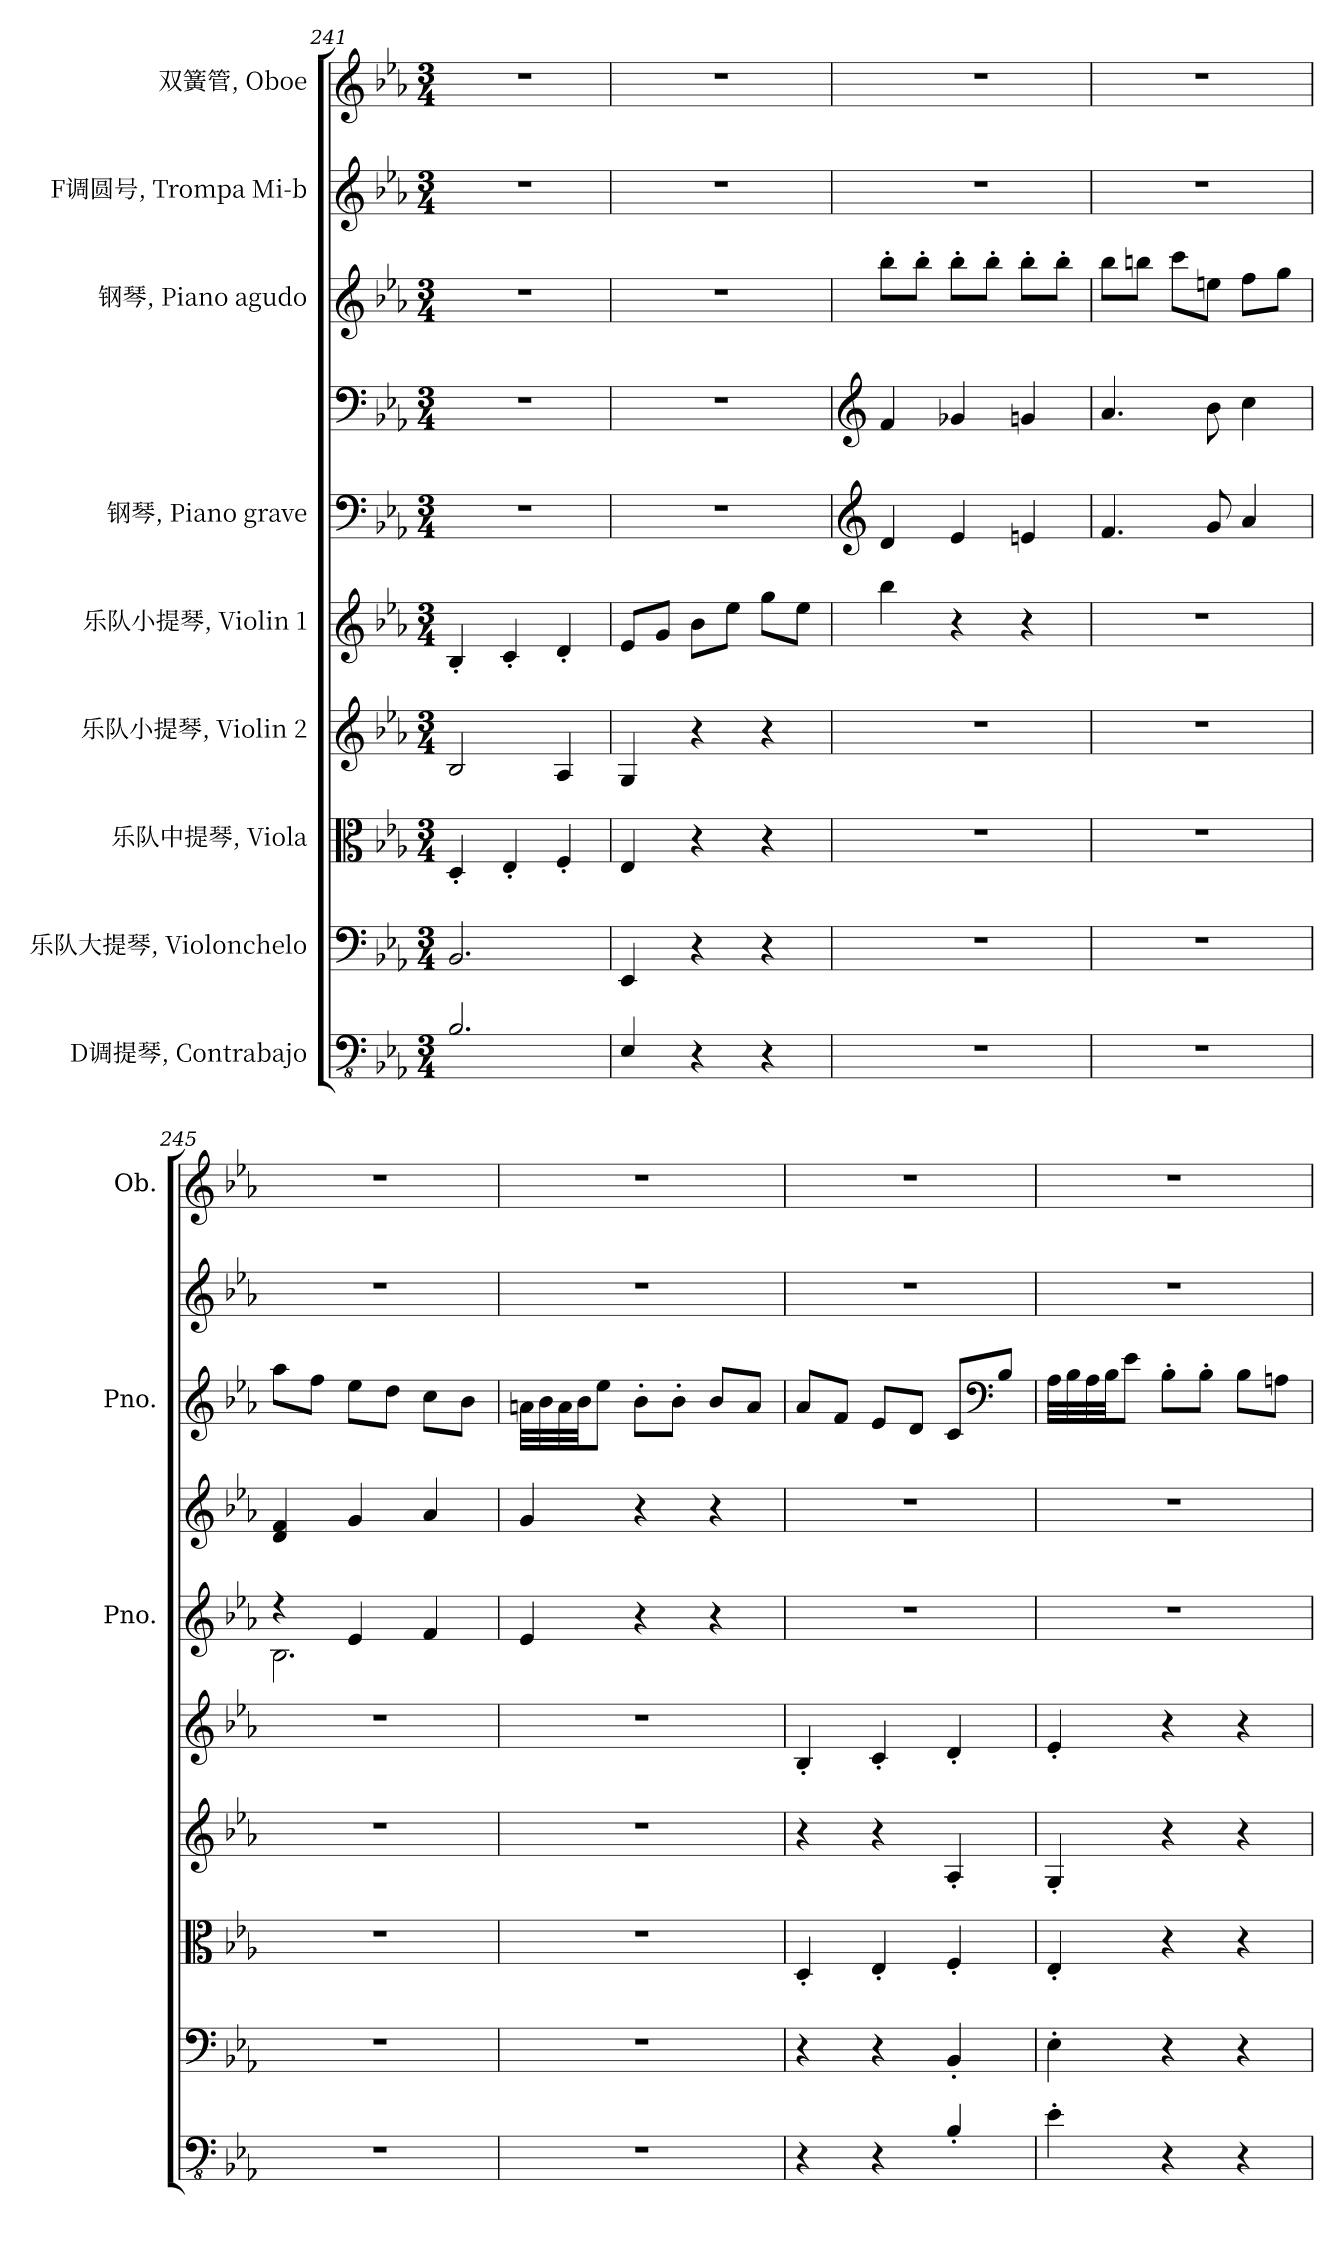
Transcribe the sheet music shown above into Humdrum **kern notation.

**kern	**kern	**kern	**kern	**kern	**kern	**kern	**kern	**kern	**kern
*part9	*part8	*part7	*part6	*part5	*part4	*part4	*part3	*part2	*part1
*staff10	*staff9	*staff8	*staff7	*staff6	*staff5	*staff4	*staff3	*staff2	*staff1
*I"D调提琴, Contrabajo	*I"乐队大提琴, Violonchelo	*I"乐队中提琴, Viola	*I"乐队小提琴, Violin 2	*I"乐队小提琴, Violin 1	*I"钢琴, Piano grave	*	*I"钢琴, Piano agudo	*I"F调圆号, Trompa Mi-b	*I"双簧管, Oboe
*	*	*	*	*	*I'Pno.	*	*I'Pno.	*	*I'Ob.
*clefFv4	*clefF4	*clefC3	*clefG2	*clefG2	*clefF4	*clefF4	*clefG2	*clefG2	*clefG2
*ITrd7c12	*	*	*	*	*	*	*	*ITrd4c7	*
*k[b-e-a-]	*k[b-e-a-]	*k[b-e-a-]	*k[b-e-a-]	*k[b-e-a-]	*k[b-e-a-]	*k[b-e-a-]	*k[b-e-a-]	*k[b-e-a-d-]	*k[b-e-a-]
*M3/4	*M3/4	*M3/4	*M3/4	*M3/4	*M3/4	*M3/4	*M3/4	*M3/4	*M3/4
=241	=241	=241	=241	=241	=241	=241	=241	=241	=241
2.BBB-/	2.BB-/	4D'/	2B-/	4B-'/	2.r	2.r	2.r	2.r	2.r
.	.	4E-'/	.	4c'/	.	.	.	.	.
.	.	4F'/	4A-/	4d'/	.	.	.	.	.
=242	=242	=242	=242	=242	=242	=242	=242	=242	=242
*	*	*	*	*	*	*	*	*	*MM145
4EEE-/	4EE-/	4E-/	4G/	8e-/L	2.r	2.r	2.r	2.r	2.r
.	.	.	.	8g/J	.	.	.	.	.
4r	4r	4r	4r	8b-\L	.	.	.	.	.
.	.	.	.	8ee-\J	.	.	.	.	.
4r	4r	4r	4r	8gg\L	.	.	.	.	.
.	.	.	.	8ee-\J	.	.	.	.	.
=243	=243	=243	=243	=243	=243	=243	=243	=243	=243
*	*	*	*	*	*clefG2	*clefG2	*	*	*
2.r	2.r	2.r	2.r	4bb-\	4d/	4f/	8bb-'\L	2.r	2.r
.	.	.	.	.	.	.	8bb-'\J	.	.
.	.	.	.	4r	4e-/	4g-X/	8bb-'\L	.	.
.	.	.	.	.	.	.	8bb-'\J	.	.
.	.	.	.	4r	4en/	4gn/	8bb-'\L	.	.
.	.	.	.	.	.	.	8bb-'\J	.	.
!!LO:PB:g=z
=244	=244	=244	=244	=244	=244	=244	=244	=244	=244
2.r	2.r	2.r	2.r	2.r	4.f/	4.a-/	8bb-\L	2.r	2.r
.	.	.	.	.	.	.	8bbn\J	.	.
.	.	.	.	.	.	.	8ccc\L	.	.
.	.	.	.	.	8g/	8b-\	8een\J	.	.
.	.	.	.	.	4a-/	4cc\	8ff\L	.	.
.	.	.	.	.	.	.	8gg\J	.	.
=245	=245	=245	=245	=245	=245	=245	=245	=245	=245
*	*	*	*	*	*^	*	*	*	*
2.r	2.r	2.r	2.r	2.r	4r	2.B-\	4d/ 4f/	8aa-\L	2.r	2.r
.	.	.	.	.	.	.	.	8ff\J	.	.
.	.	.	.	.	4e-/	.	4g/	8ee-\L	.	.
.	.	.	.	.	.	.	.	8dd\J	.	.
.	.	.	.	.	4f/	.	4a-/	8cc\L	.	.
.	.	.	.	.	.	.	.	8b-\J	.	.
*	*	*	*	*	*v	*v	*	*	*	*
=246	=246	=246	=246	=246	=246	=246	=246	=246	=246
*	*	*	*	*	*	*	*	*	*MM115
2.r	2.r	2.r	2.r	2.r	4e-/	4g/	32an\LLL	2.r	2.r
.	.	.	.	.	.	.	32b-\	.	.
.	.	.	.	.	.	.	32a\	.	.
.	.	.	.	.	.	.	32b-\JJ	.	.
.	.	.	.	.	.	.	8ee-\J	.	.
.	.	.	.	.	4r	4r	8b-'\L	.	.
.	.	.	.	.	.	.	8b-'\J	.	.
.	.	.	.	.	4r	4r	8b-/L	.	.
.	.	.	.	.	.	.	8a/J	.	.
=247	=247	=247	=247	=247	=247	=247	=247	=247	=247
4r	4r	4D'/	4r	4B-'/	2.r	2.r	8a-/L	2.r	2.r
.	.	.	.	.	.	.	8f/J	.	.
4r	4r	4E-'/	4r	4c'/	.	.	8e-/L	.	.
.	.	.	.	.	.	.	8d/J	.	.
4BBB-'/	4BB-'/	4F'/	4A-'/	4d'/	.	.	8c/L	.	.
*	*	*	*	*	*	*	*clefF4	*	*
.	.	.	.	.	.	.	8B-/J	.	.
!!LO:PB:g=z
=248	=248	=248	=248	=248	=248	=248	=248	=248	=248
*	*	*	*	*	*	*	*	*	*MM115
4EE-'\	4E-'\	4E-'/	4G'/	4e-'/	2.r	2.r	32A-\LLL	2.r	2.r
.	.	.	.	.	.	.	32B-\	.	.
.	.	.	.	.	.	.	32A-\	.	.
.	.	.	.	.	.	.	32B-\JJ	.	.
.	.	.	.	.	.	.	8e-\J	.	.
4r	4r	4r	4r	4r	.	.	8B-'\L	.	.
.	.	.	.	.	.	.	8B-'\J	.	.
4r	4r	4r	4r	4r	.	.	8B-\L	.	.
.	.	.	.	.	.	.	8An\J	.	.
=	=	=	=	=	=	=	=	=	=
*-	*-	*-	*-	*-	*-	*-	*-	*-	*-
